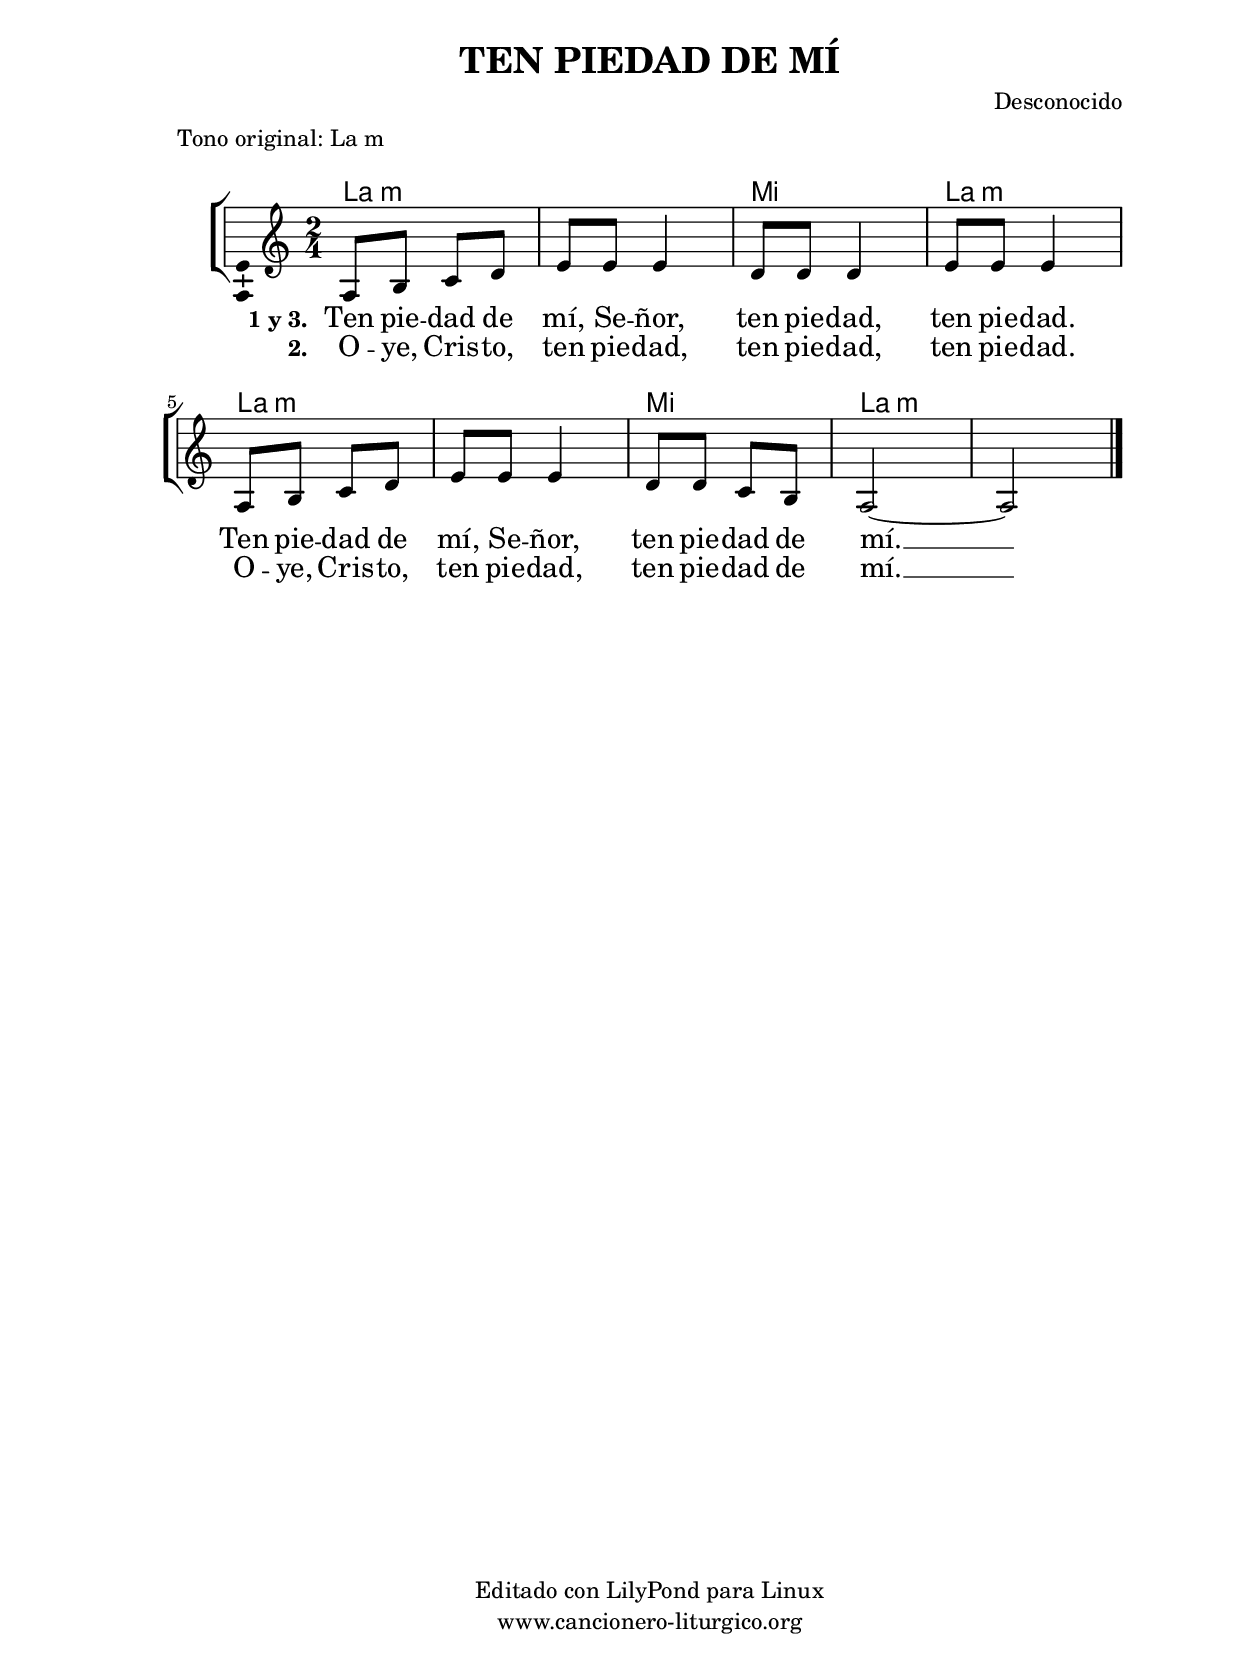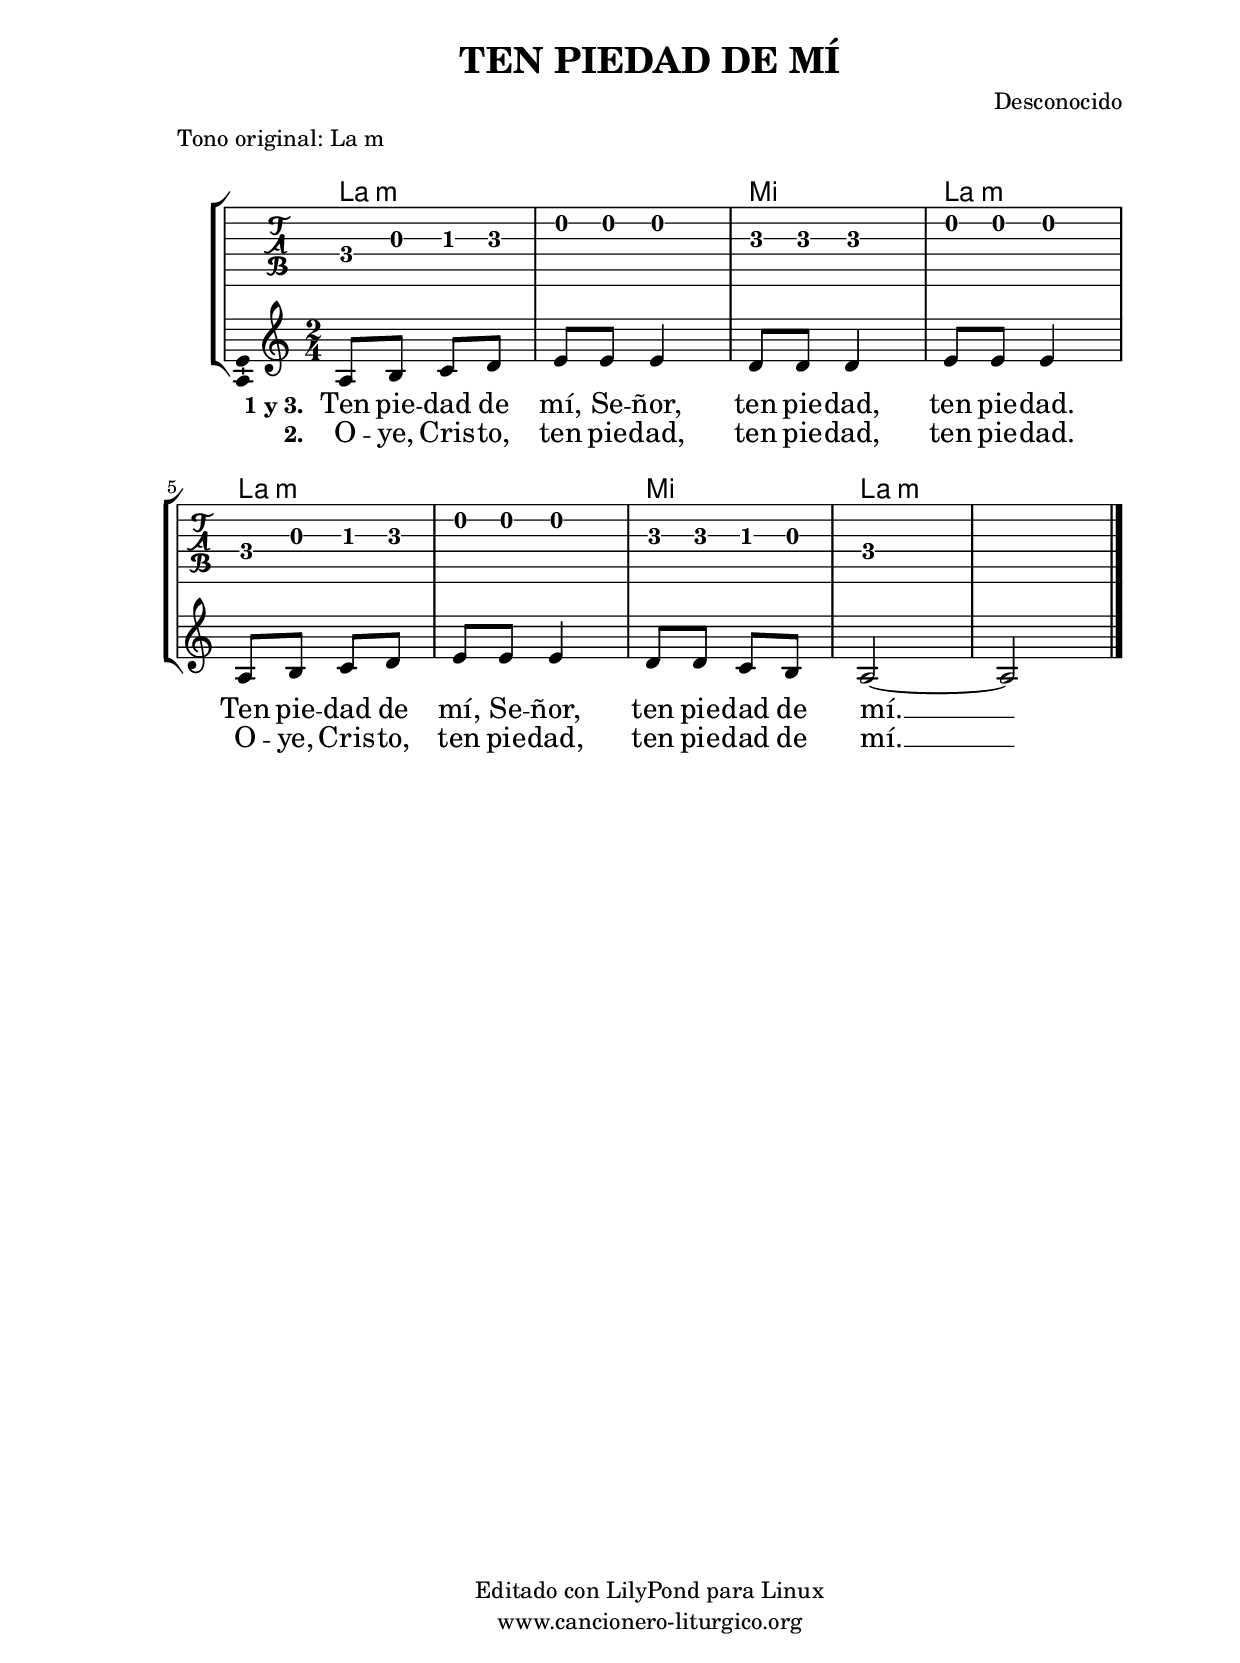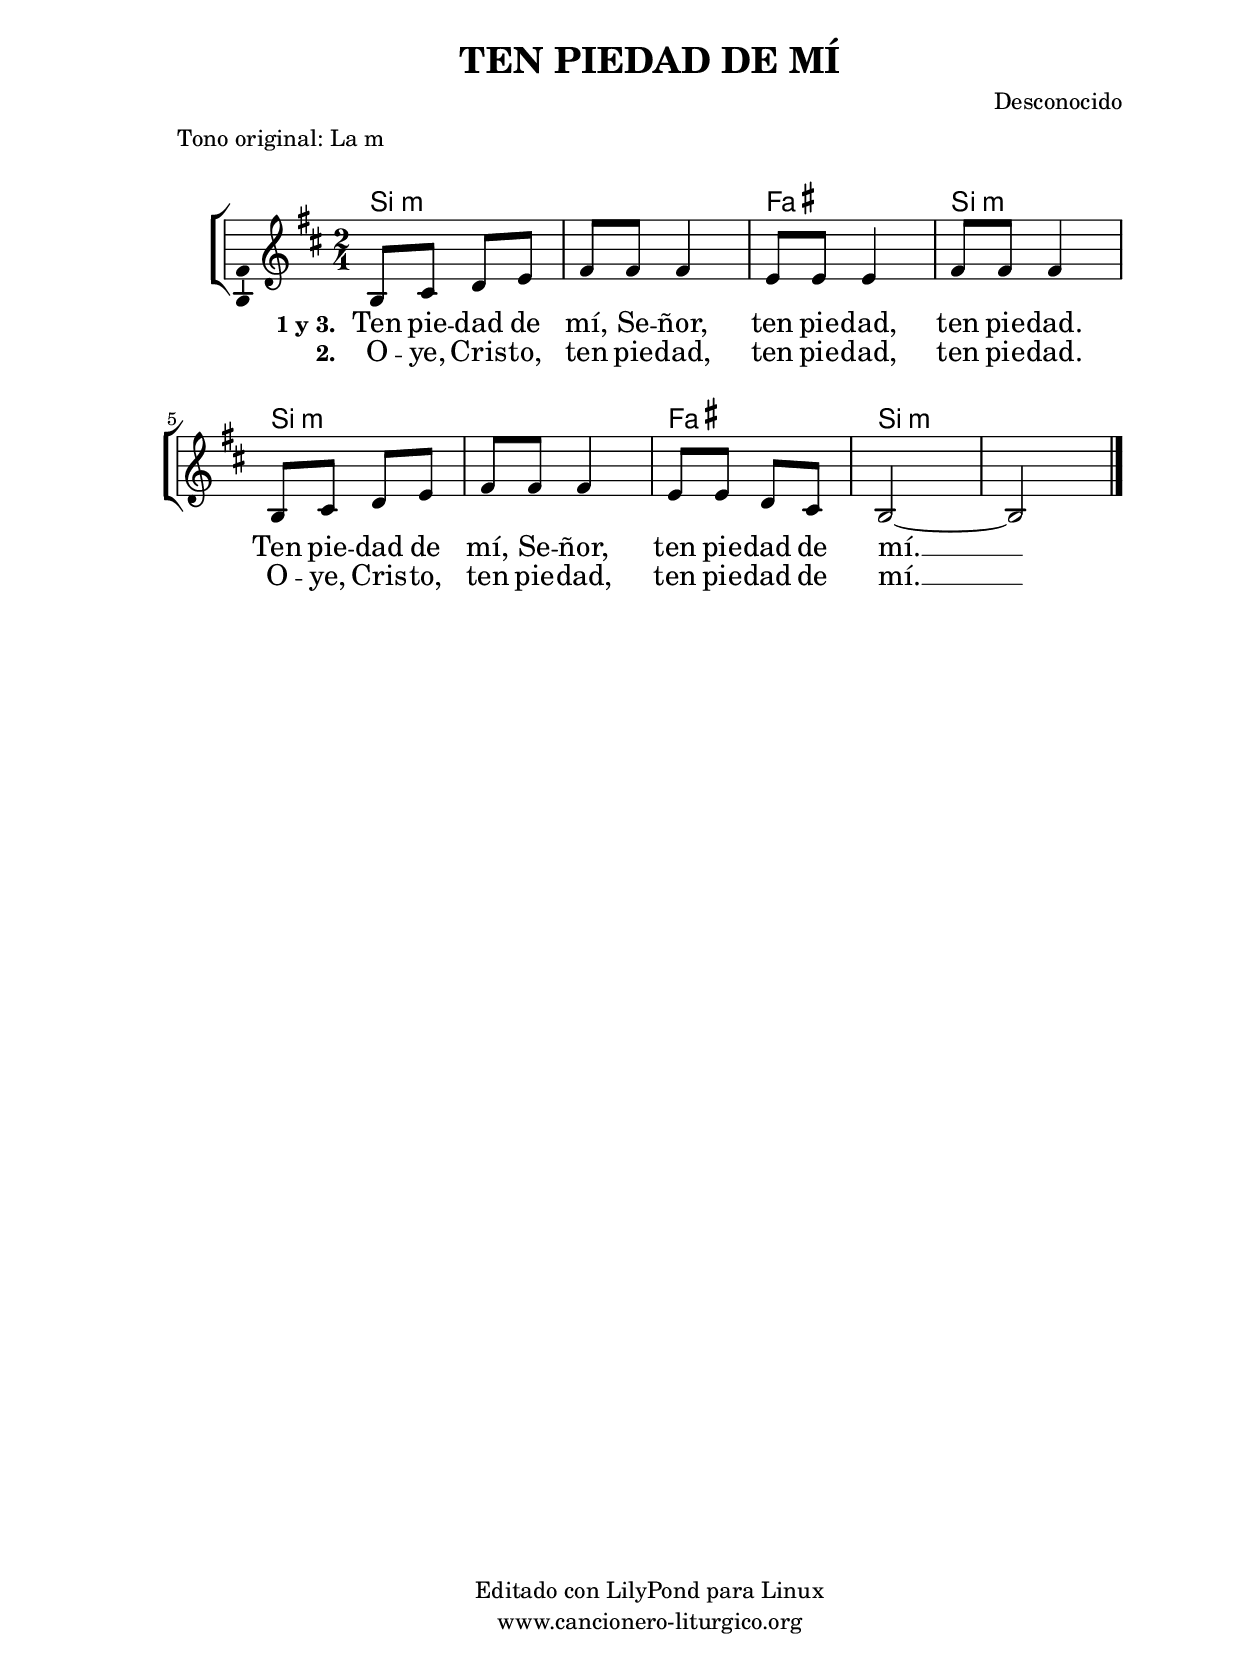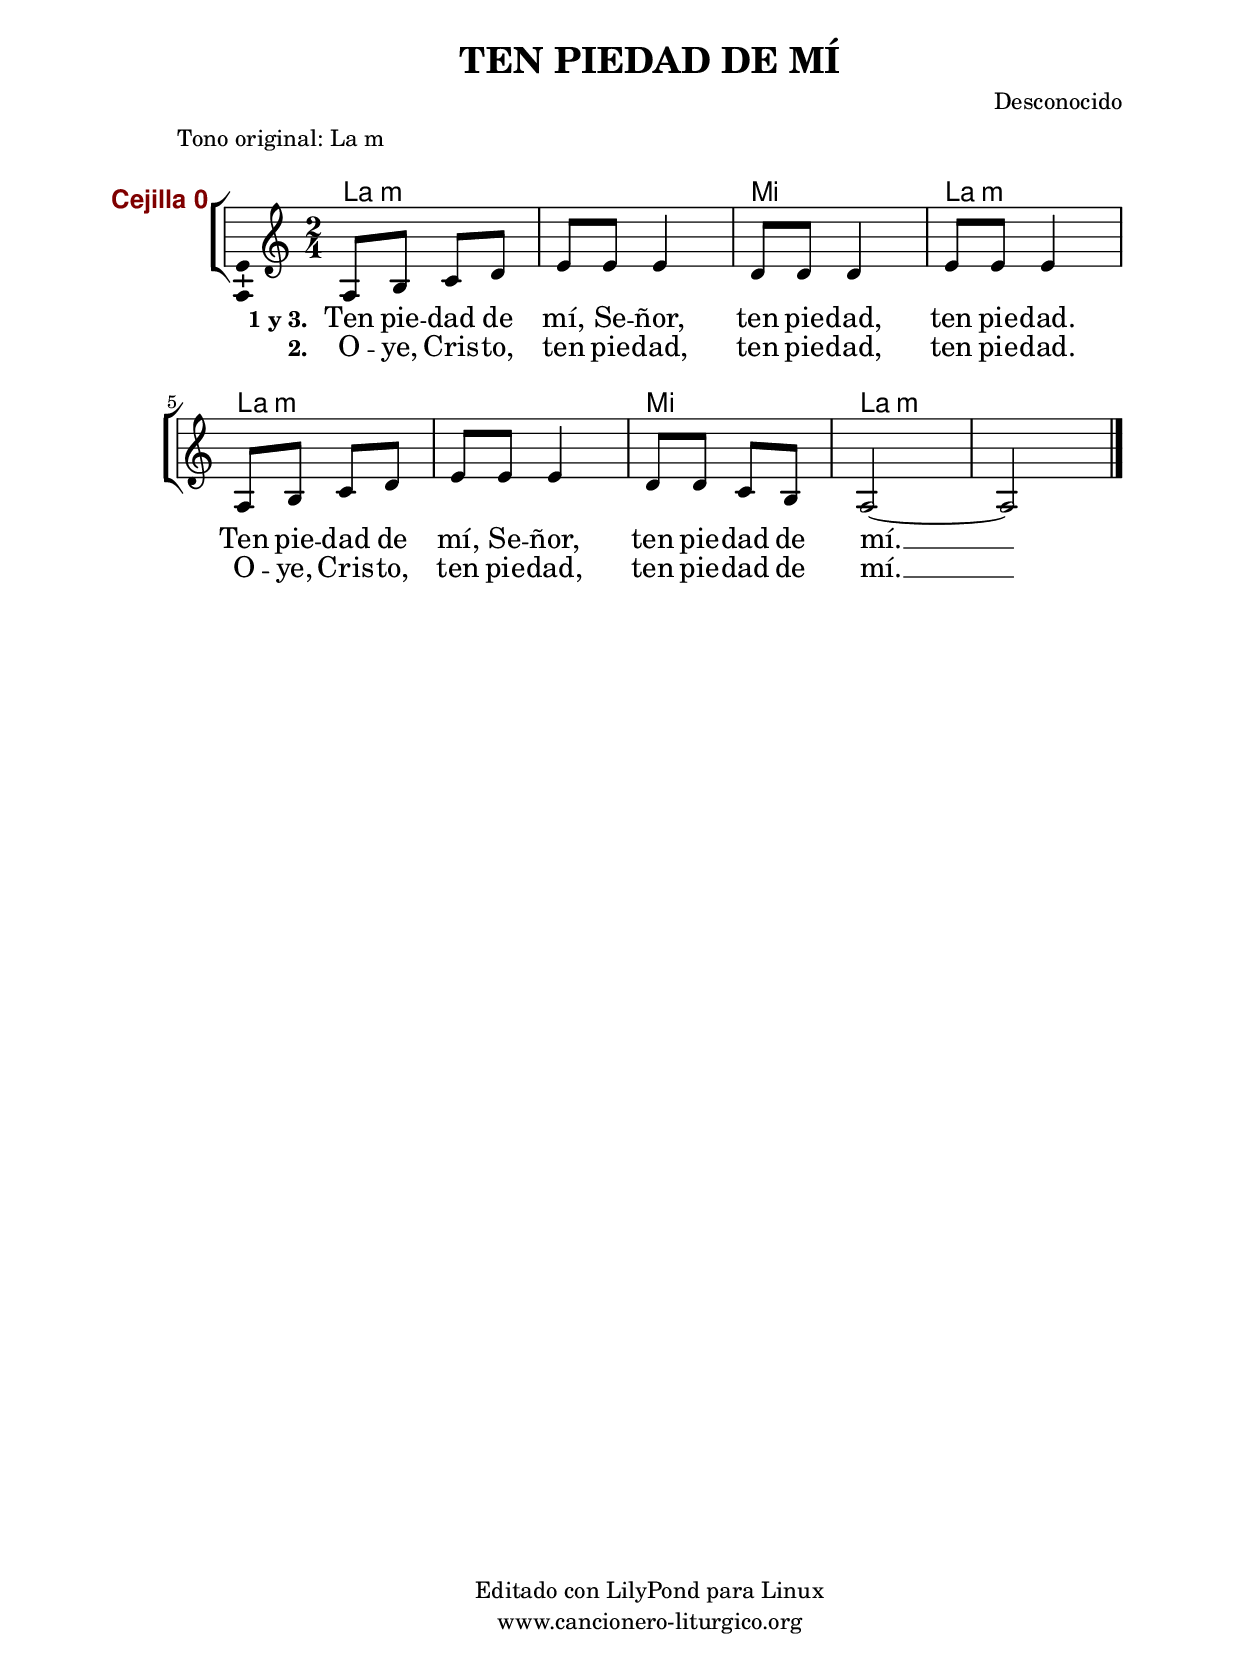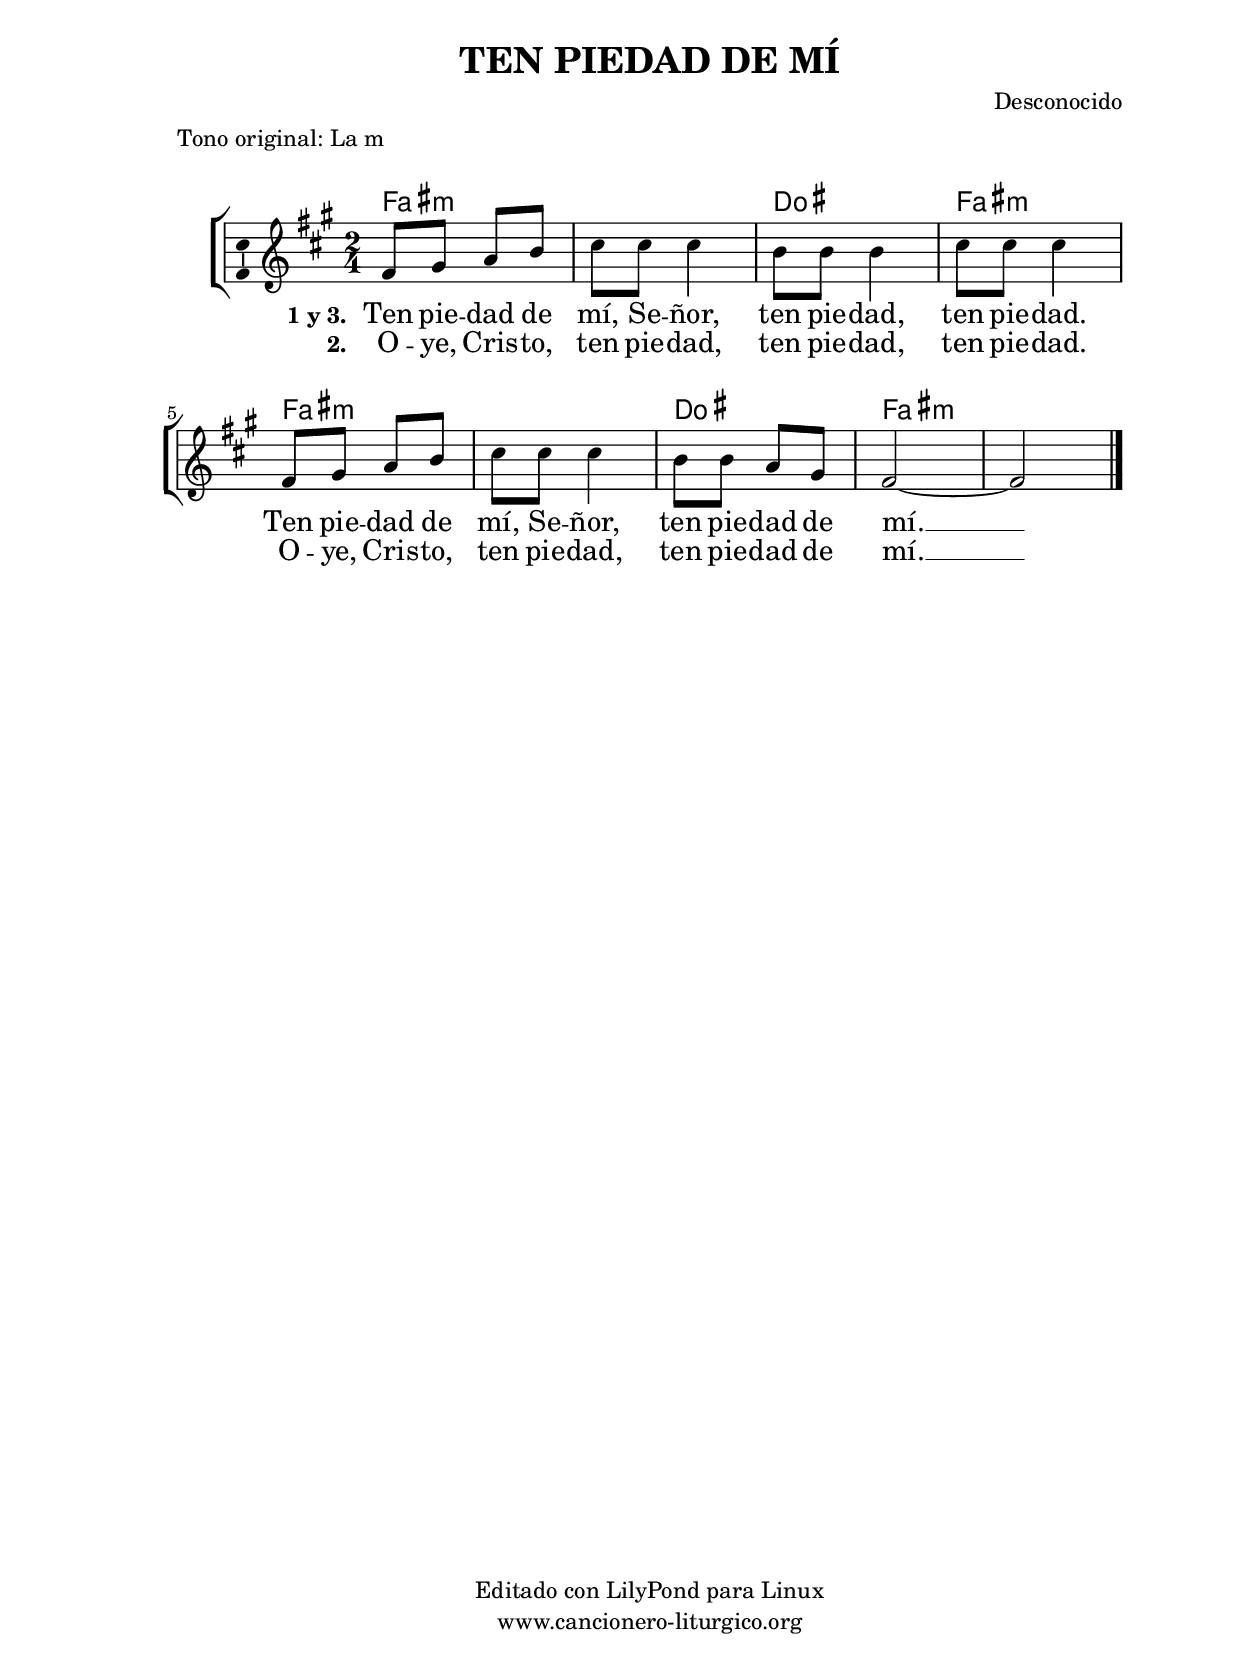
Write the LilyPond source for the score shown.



%versión de lilypond para la que se ha escrito esta partitura:
\version "2.16.0"

	%Tamaño papel
	#(set-default-paper-size "a4")
	%Tamaño partitura
	#(set-global-staff-size 20)
	%No responde al pulsar sobre una nota
	#(ly:set-option 'point-and-click #f)

%parámetros del encabezamiento:
\header {
	title = "TEN PIEDAD DE MÍ"
	subtitle = ""
	composer = "Desconocido"
	poet = ""
	meter = "Tono original: La m"
	arranger = ""
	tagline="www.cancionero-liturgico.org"
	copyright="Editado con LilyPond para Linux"
	tiempo = ""
	usos = "Kyrie"
	letra = "Ten piedad de mí, Señor, ten piedad, ten piedad. Ten piedad de mí, Señor, ten piedad de mí. Oye, Cristo, ten piedad, ten piedad, ten piedad. Oye, Cristo, ten piedad, ten piedad de mí."
	}

%parámetros asociados al papel:
\paper  {
	oddHeaderMarkup = \markup {\fill-line { \on-the-fly #not-first-page \fromproperty #'header:title \on-the-fly #not-first-page \fromproperty #'header:composer }}
	evenHeaderMarkup = \markup {\fill-line { \fromproperty #'header:composer \fromproperty #'header:title }}
	#(set-paper-size "a4")
	print-page-number = ##f
	first-page-number = 1
	print-first-page-number = ##f
%	head-separation = 3.0 \cm
	top-margin = 2.0 \cm
	bottom-margin = 0.5\cm
%%%	bottom-margin = -3.0\cm
	left-margin = 3.0 \cm
	line-width = 16.0 \cm 
	indent = 8\mm
	interscoreline = 2.\mm
	between-system-space = 15\mm
%	para que las partituras no llenen la hoja:
	ragged-bottom = ##t
%	idem para la última hoja:
	ragged-last-bottom = ##f
%	para que las partituras llenen el ancho del papel:
	ragged-last = ##f
	after-title-space = 2.5 \cm
%page-count=1
%system-count=4

	%Flexible Vertical Spacing
%	markup-markup-spacing =
%	#'((basic-distance . 15) (minimum-distance . 15) (padding . 3))
	markup-system-spacing =
	#'((basic-distance . 15) (minimum-distance . 15) (padding . 3))
	system-system-spacing =
	#'((basic-distance . 15) (minimum-distance . 15) (padding . 3))
	score-system-spacing =
	#'((basic-distance . 15) (minimum-distance . 15) (padding . 5))
%	top-system-spacing = % header
%	#'((basic-distance . 8) (minimum-distance . 0) (padding . 0))
%	top-markup-spacing =
%	#'((basic-distance . 20) (minimum-distance . 20) (padding . 0))
	last-bottom-spacing = % footer
	#'((basic-distance . 5) (minimum-distance . 5) (padding . 0))
%	score-markup-spacing =
%	#'((basic-distance . 16) (minimum-distance . 13) (padding . 0))

	}


%parámetros que afectan a toda la partitura:
global =  {
	%clave de sol (G):
	\clef G
	%armadura:
%%%	\transpose c d
	\key a \minor
	\tempo 4=100
	\set Score.tempoHideNote = ##t
	}


acordes = {
	\italianChords
	\chordmode {
%%%	\transpose c d
{

a2:m a:m e a:m
a2:m a:m e a:m
a:m

	}
	}
}

melodia = 

%%%	\transpose c d
{
	\relative c'{
	\time 2/4

a8 b c d
e8 e e4
d8 d d4
e8 e e4
a,8 b c d
e8 e e4
d8 d c b
a2~
a2

\bar "|."
	}
	}


texto = \lyricmode {

\set stanza =#"1 y 3. " 
Ten pie -- dad de mí, Se -- ñor,
ten pie -- dad, ten pie -- dad.
Ten pie -- dad de mí, Se -- ñor,
ten pie -- dad de mí. __

	}


textodos = \lyricmode {
\set stanza =#"2. " 
O -- ye, Cris -- to, ten pie -- dad,
ten pie -- dad, ten pie -- dad.
O -- ye, Cris -- to, ten pie -- dad,
ten pie -- dad de mí. __

}

acordesStaff = \context ChordNames = acordesStaff <<
	\set chordChanges = ##t
	\acordes
	>>


%%%%%%%%%%%%%%%%%%%%%%%%%%%%%%%%%%% CEJILLA %%%%%%%%%%%%%%%%%%%%%%%%%%%%%%%%%%%
acordescejilla = {
%%%	\override ChordNames.ChordName #'font-size = #-1
%%%	\override ChordNames.ChordName #'font-series = #'bold
	\transpose a a {
		\acordes
		}
	}

acordescejillaStaff = \context ChordNames = acordescejillaStaff <<
	\set Staff.instrumentName = \markup \with-color #darkred \larger \bold \sans "Cejilla 0"
	\set chordChanges = ##t
	\acordescejilla
	>>
%%%%%%%%%%%%%%%%%%%%%%%%%%%%%%%%%%% CEJILLA %%%%%%%%%%%%%%%%%%%%%%%%%%%%%%%%%%%


vozStaff = \context Voice = vozStaff
\with {\consists "Ambitus_engraver"}
<<
%	\set Staff.instrumentName = ""
%	\set Staff.shortInstrumentName = ""
%	\set Staff.midiInstrument = #"clarinet"
%	\set Staff.midiInstrument = #"cello"
%	\set Staff.midiInstrument = #"flute"
	\set Staff.midiInstrument = #"electric guitar (jazz)"
%	\set Staff.midiInstrument = #"english horn"
%	\set Staff.midiInstrument = #"violin"
%	\set Staff.midiInstrument = #"glockenspiel"
	\set Staff.midiMinimumVolume = #0.7
	\set Staff.midiMaximumVolume = #0.9
	\global
	\melodia
	>>

textoStaff = \context Lyrics = textoStaff <<
	\lyricsto vozStaff \texto
	>>

textodosStaff = \context Lyrics = textodosStaff <<
	\lyricsto vozStaff \textodos
	>>


\book {
	\score {
		\context ChoirStaff {
			\override StaffGroup.SystemStartBracket #'collapse-height = #1
			\override Score.SystemStartBar #'collapse-height = #1
			<<
			\acordesStaff
			\vozStaff
			\textoStaff
			\textodosStaff
			>>
			}
		\layout {
	    		\context {
				\Lyrics
				\override LyricText #'font-size = #2
				}
	   		 \context {
				\Score
				\override StaffSymbol #'staff-space = #(magstep +3)
				}
			}
		}
	\score {
		\unfoldRepeats
		\context ChoirStaff {
			<<
			\acordesStaff
			\vozStaff
			>>
			}
		\midi {
	  		\context {
	  			\Score
				tempoWholesPerMinute = #(ly:make-moment 70 4)
				}
			}
		}
	}


%Partitura para guitarra
#(define output-suffix "G")
\book {
	\score {
		\context ChoirStaff {
			\override StaffGroup.SystemStartBracket #'collapse-height = #1
			\override Score.SystemStartBar #'collapse-height = #1
			<<
			\acordescejillaStaff
			\vozStaff
			\textoStaff
			\textodosStaff
			>>
			}
		\layout {
%%%%%%%%%%%%%%%%%%%%%%%%%%%%%%%%%%% CEJILLA %%%%%%%%%%%%%%%%%%%%%%%%%%%%%%%%%%%
			\context {
				\ChordNames \consists Instrument_name_engraver
				}
%%%%%%%%%%%%%%%%%%%%%%%%%%%%%%%%%%% CEJILLA %%%%%%%%%%%%%%%%%%%%%%%%%%%%%%%%%%%
	    		\context {
				\Lyrics
				\override LyricText #'font-size = #2
				}
	   		 \context {
				\Score
				\override StaffSymbol #'staff-space = #(magstep +3)
				}
			}
		}
	}


#(define output-suffix "C")
\book {
	\score {
		\context ChoirStaff {
			\override StaffGroup.SystemStartBracket #'collapse-height = #1
			\override Score.SystemStartBar #'collapse-height = #1
\transpose c d
			<<
			\acordesStaff
			\vozStaff
			\textoStaff
			\textodosStaff
			>>
			}
		\layout {
	    		\context {
				\Lyrics
				\override LyricText #'font-size = #2
				}
	   		 \context {
				\Score
				\override StaffSymbol #'staff-space = #(magstep +3)
				}
			}
		}
	}


#(define output-suffix "S")
\book {
	\score {
		\context ChoirStaff {
			\override StaffGroup.SystemStartBracket #'collapse-height = #1
			\override Score.SystemStartBar #'collapse-height = #1
\transpose c a
			<<
			\acordesStaff
			\vozStaff
			\textoStaff
			\textodosStaff
			>>
			}
		\layout {
	    		\context {
				\Lyrics
				\override LyricText #'font-size = #2
				}
	   		 \context {
				\Score
				\override StaffSymbol #'staff-space = #(magstep +3)
				}
			}
		}
	}


%%%%%%%%%%%%%%%%%%%%%%%%%%%%%%%%%%% CIFRADO %%%%%%%%%%%%%%%%%%%%%%%%%%%%%%%%%%%
bandurriaStaff = \context TabStaff = bandurriaStaff <<
	\set TabStaff.stringTunings = \stringTuning <gis, cis fis b e' a'>
%	\set Staff.instrumentName = "Bandurria "
%	\set Staff.shortInstrumentName = "B "
	\override Staff.VerticalAxisGroup #'minimum-Y-extent = #'(-6.5 . 2.5)
	\override TabStaff.TabNoteHead #'font-size = #0
	\melodia
	>>

#(define output-suffix "B")
\book {
	\score {
		\context StaffGroup {
%			\override StaffGroup.SystemStartBracket #'collapse-height = #1
%			\override Score.SystemStartBar #'collapse-height = #1
%\transpose c d
			<<
			\acordesStaff
			\bandurriaStaff
			\vozStaff
			\textoStaff
			\textodosStaff
			>>
			}
		\layout {
	    		\context {
				\Lyrics
				\override LyricText #'font-size = #2
				}
	   		 \context {
				\Score
%				\override StaffSymbol #'transparent = ##t
%				\override StaffSymbol #'staff-space = #(magstep +3)
				}
			}
		}
	}

%%%%%%%%%%%%%%%%%%%%%%%%%%%%%%%%%%% CIFRADO %%%%%%%%%%%%%%%%%%%%%%%%%%%%%%%%%%%


